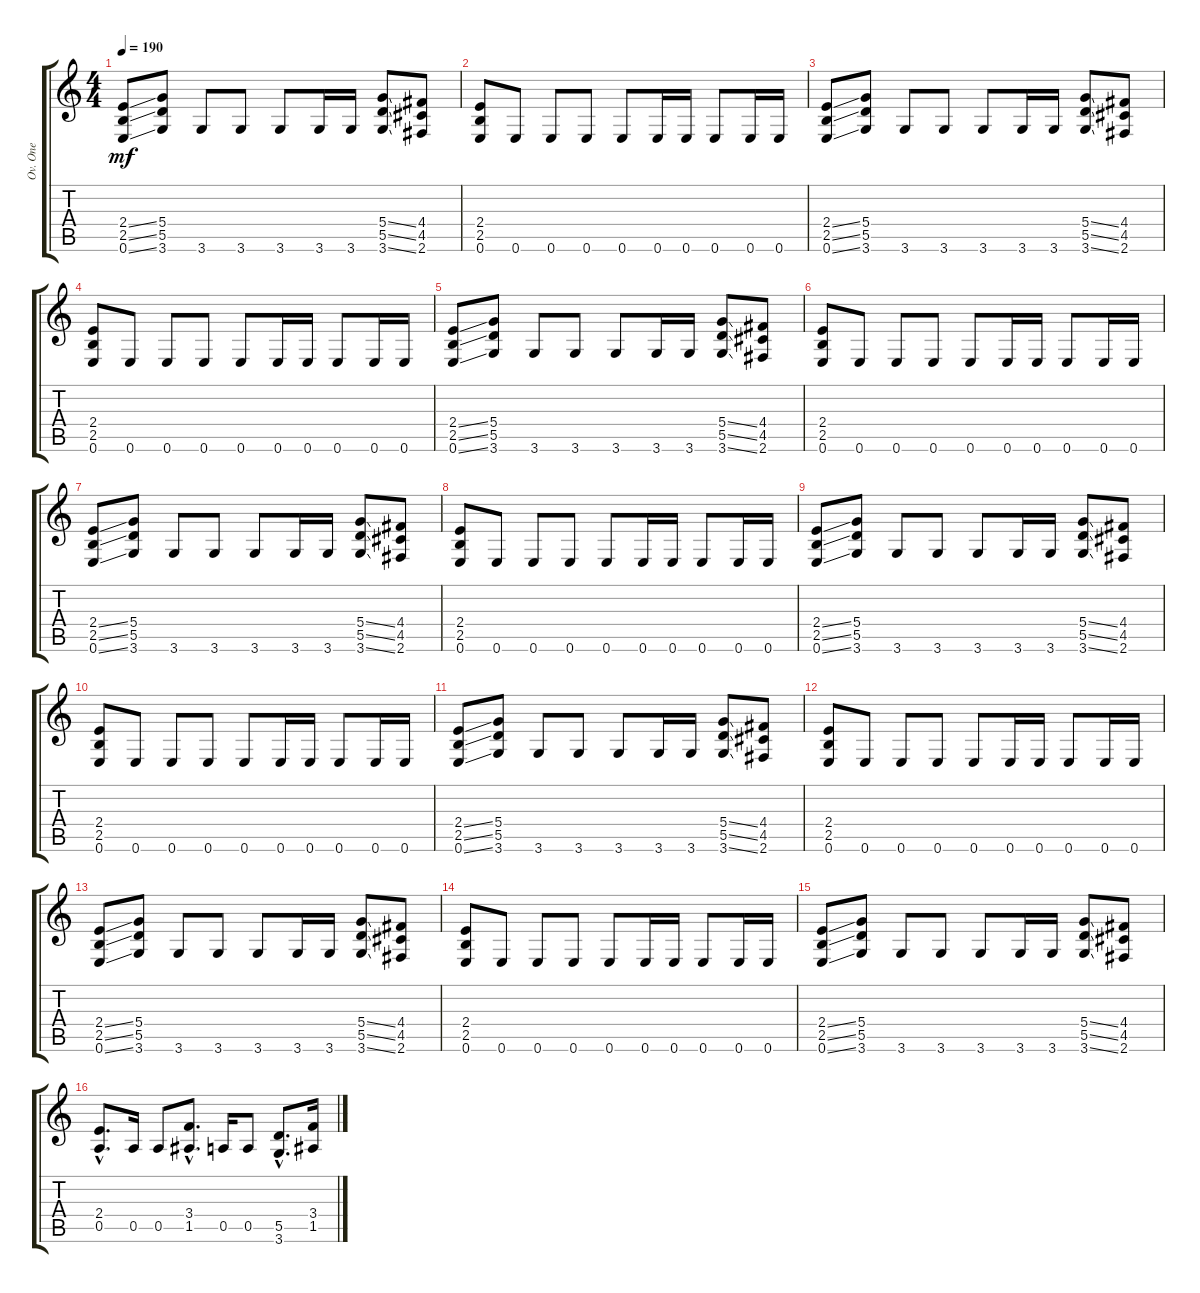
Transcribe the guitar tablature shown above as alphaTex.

\track ("Ov. One" "Ov. One") {instrument overdrivenguitar}
\staff {score tabs}
\tuning (E4 B3 G3 D3 A2 E2) {hide}
\ts (4 4)
\tempo 190
\clef g2
\ks c
(2.4{ss} 2.5{ss} 0.6{ss}).8{dy mf} (5.4 5.5 3.6).8 3.6.8 3.6.8 3.6.8 3.6.16 3.6.16 (5.4{ss} 5.5{ss} 3.6{ss}).8 (4.4 4.5 2.6).8 |
(2.4 2.5 0.6).8 0.6.8 0.6.8 0.6.8 0.6.8 0.6.16 0.6.16 0.6.8 0.6.16 0.6.16 |
(2.4{ss} 2.5{ss} 0.6{ss}).8 (5.4 5.5 3.6).8 3.6.8 3.6.8 3.6.8 3.6.16 3.6.16 (5.4{ss} 5.5{ss} 3.6{ss}).8 (4.4 4.5 2.6).8 |
(2.4 2.5 0.6).8 0.6.8 0.6.8 0.6.8 0.6.8 0.6.16 0.6.16 0.6.8 0.6.16 0.6.16 |
(2.4{ss} 2.5{ss} 0.6{ss}).8 (5.4 5.5 3.6).8 3.6.8 3.6.8 3.6.8 3.6.16 3.6.16 (5.4{ss} 5.5{ss} 3.6{ss}).8 (4.4 4.5 2.6).8 |
(2.4 2.5 0.6).8 0.6.8 0.6.8 0.6.8 0.6.8 0.6.16 0.6.16 0.6.8 0.6.16 0.6.16 |
(2.4{ss} 2.5{ss} 0.6{ss}).8 (5.4 5.5 3.6).8 3.6.8 3.6.8 3.6.8 3.6.16 3.6.16 (5.4{ss} 5.5{ss} 3.6{ss}).8 (4.4 4.5 2.6).8 |
(2.4 2.5 0.6).8 0.6.8 0.6.8 0.6.8 0.6.8 0.6.16 0.6.16 0.6.8 0.6.16 0.6.16 |
(2.4{ss} 2.5{ss} 0.6{ss}).8 (5.4 5.5 3.6).8 3.6.8 3.6.8 3.6.8 3.6.16 3.6.16 (5.4{ss} 5.5{ss} 3.6{ss}).8 (4.4 4.5 2.6).8 |
(2.4 2.5 0.6).8 0.6.8 0.6.8 0.6.8 0.6.8 0.6.16 0.6.16 0.6.8 0.6.16 0.6.16 |
(2.4{ss} 2.5{ss} 0.6{ss}).8 (5.4 5.5 3.6).8 3.6.8 3.6.8 3.6.8 3.6.16 3.6.16 (5.4{ss} 5.5{ss} 3.6{ss}).8 (4.4 4.5 2.6).8 |
(2.4 2.5 0.6).8 0.6.8 0.6.8 0.6.8 0.6.8 0.6.16 0.6.16 0.6.8 0.6.16 0.6.16 |
(2.4{ss} 2.5{ss} 0.6{ss}).8 (5.4 5.5 3.6).8 3.6.8 3.6.8 3.6.8 3.6.16 3.6.16 (5.4{ss} 5.5{ss} 3.6{ss}).8 (4.4 4.5 2.6).8 |
(2.4 2.5 0.6).8 0.6.8 0.6.8 0.6.8 0.6.8 0.6.16 0.6.16 0.6.8 0.6.16 0.6.16 |
(2.4{ss} 2.5{ss} 0.6{ss}).8 (5.4 5.5 3.6).8 3.6.8 3.6.8 3.6.8 3.6.16 3.6.16 (5.4{ss} 5.5{ss} 3.6{ss}).8 (4.4 4.5 2.6).8 |
(2.4{hac} 0.5{hac}).8{d volume 11} 0.5.16 0.5.8 (3.4{hac} 1.5{hac}).8{d} 0.5.16 0.5.8 (5.5{hac} 3.6{hac}).8{d} (3.4 1.5).16
